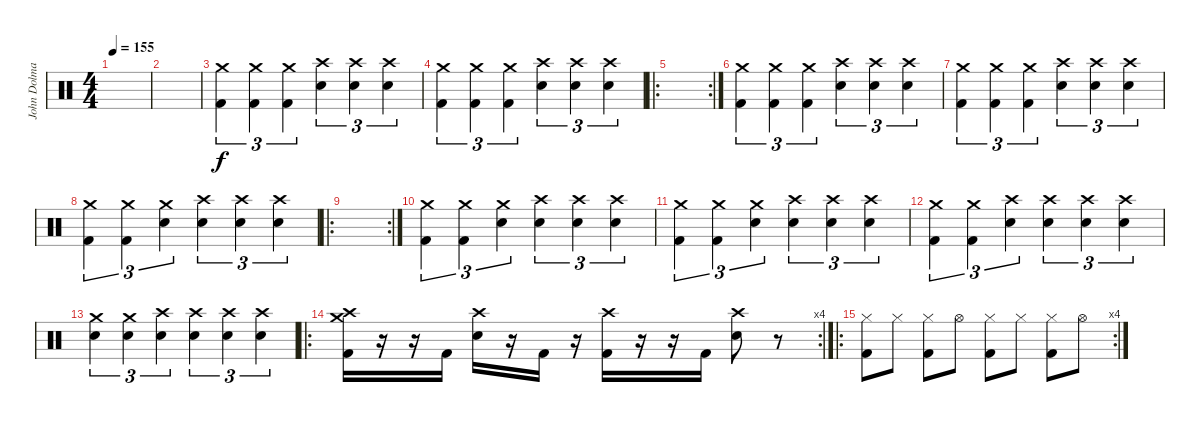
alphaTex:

\track ("John Dolmayan" "John Dolma") {instrument percussion}
\staff {score}
\articulation defaults
\ts (4 4)
\tempo 155
\clef neutral
\ks c
|
|
("Crash medium (hit)" "Kick (hit) 2").4{tu (3 2)} ("Crash medium (hit)" "Kick (hit) 2").4{tu (3 2)} ("Crash medium (hit)" "Kick (hit) 2").4{tu (3 2)} ("Crash high (hit)" "Electric Snare (hit)").4{tu (3 2)} ("Crash high (hit)" "Electric Snare (hit)").4{tu (3 2)} ("Crash high (hit)" "Electric Snare (hit)").4{tu (3 2)} |
("Crash medium (hit)" "Kick (hit) 2").4{tu (3 2)} ("Crash medium (hit)" "Kick (hit) 2").4{tu (3 2)} ("Crash medium (hit)" "Kick (hit) 2").4{tu (3 2)} ("Crash high (hit)" "Electric Snare (hit)").4{tu (3 2)} ("Crash high (hit)" "Electric Snare (hit)").4{tu (3 2)} ("Crash high (hit)" "Electric Snare (hit)").4{tu (3 2)} |
\ro
\rc 2
|
("Crash medium (hit)" "Kick (hit) 2").4{tu (3 2)} ("Crash medium (hit)" "Kick (hit) 2").4{tu (3 2)} ("Crash medium (hit)" "Kick (hit) 2").4{tu (3 2)} ("Crash high (hit)" "Electric Snare (hit)").4{tu (3 2)} ("Crash high (hit)" "Electric Snare (hit)").4{tu (3 2)} ("Crash high (hit)" "Electric Snare (hit)").4{tu (3 2)} |
("Crash medium (hit)" "Kick (hit) 2").4{tu (3 2)} ("Crash medium (hit)" "Kick (hit) 2").4{tu (3 2)} ("Crash medium (hit)" "Kick (hit) 2").4{tu (3 2)} ("Crash high (hit)" "Electric Snare (hit)").4{tu (3 2)} ("Crash high (hit)" "Electric Snare (hit)").4{tu (3 2)} ("Crash high (hit)" "Electric Snare (hit)").4{tu (3 2)} |
("Crash medium (hit)" "Kick (hit) 2").4{tu (3 2)} ("Crash medium (hit)" "Kick (hit) 2").4{tu (3 2)} ("Crash medium (hit)" "Electric Snare (hit)").4{tu (3 2)} ("Crash high (hit)" "Electric Snare (hit)").4{tu (3 2)} ("Crash high (hit)" "Electric Snare (hit)").4{tu (3 2)} ("Crash high (hit)" "Electric Snare (hit)").4{tu (3 2)} |
\ro
\rc 2
|
("Crash medium (hit)" "Kick (hit) 2").4{tu (3 2)} ("Crash medium (hit)" "Kick (hit) 2").4{tu (3 2)} ("Crash medium (hit)" "Electric Snare (hit)").4{tu (3 2)} ("Crash high (hit)" "Electric Snare (hit)").4{tu (3 2)} ("Crash high (hit)" "Electric Snare (hit)").4{tu (3 2)} ("Crash high (hit)" "Electric Snare (hit)").4{tu (3 2)} |
("Crash medium (hit)" "Kick (hit) 2").4{tu (3 2)} ("Crash medium (hit)" "Kick (hit) 2").4{tu (3 2)} ("Crash medium (hit)" "Electric Snare (hit)").4{tu (3 2)} ("Crash high (hit)" "Electric Snare (hit)").4{tu (3 2)} ("Crash high (hit)" "Electric Snare (hit)").4{tu (3 2)} ("Crash high (hit)" "Electric Snare (hit)").4{tu (3 2)} |
("Crash medium (hit)" "Kick (hit) 2").4{tu (3 2)} ("Crash medium (hit)" "Kick (hit) 2").4{tu (3 2)} ("Crash high (hit)" "Electric Snare (hit)").4{tu (3 2)} ("Crash high (hit)" "Electric Snare (hit)").4{tu (3 2)} ("Crash high (hit)" "Electric Snare (hit)").4{tu (3 2)} ("Crash high (hit)" "Electric Snare (hit)").4{tu (3 2)} |
("Crash medium (hit)" "Electric Snare (hit)").4{tu (3 2)} ("Crash medium (hit)" "Electric Snare (hit)").4{tu (3 2)} ("Crash high (hit)" "Electric Snare (hit)").4{tu (3 2)} ("Crash high (hit)" "Electric Snare (hit)").4{tu (3 2)} ("Crash high (hit)" "Electric Snare (hit)").4{tu (3 2)} ("Crash high (hit)" "Electric Snare (hit)").4{tu (3 2)} |
\ro
\rc 4
("Crash medium (hit)" "Kick (hit) 2" "Crash high (hit)").16 r.16 r.16 "Kick (hit) 2".16 ("Crash high (hit)" "Electric Snare (hit)").16 r.16 "Kick (hit) 2".16 r.16 ("Crash high (hit)" "Kick (hit) 2").16 r.16 r.16 "Kick (hit) 2".16 ("Crash high (hit)" "Electric Snare (hit)").8 r.8 |
\ro
\rc 4
("Hi-Hat (closed)" "Kick (hit) 2").8 "Hi-Hat (closed)".8 ("Hi-Hat (closed)" "Kick (hit) 2").8 "Hi-Hat (open)".8 ("Hi-Hat (closed)" "Kick (hit) 2").8 "Hi-Hat (closed)".8 ("Hi-Hat (closed)" "Kick (hit) 2").8 "Hi-Hat (open)".8
